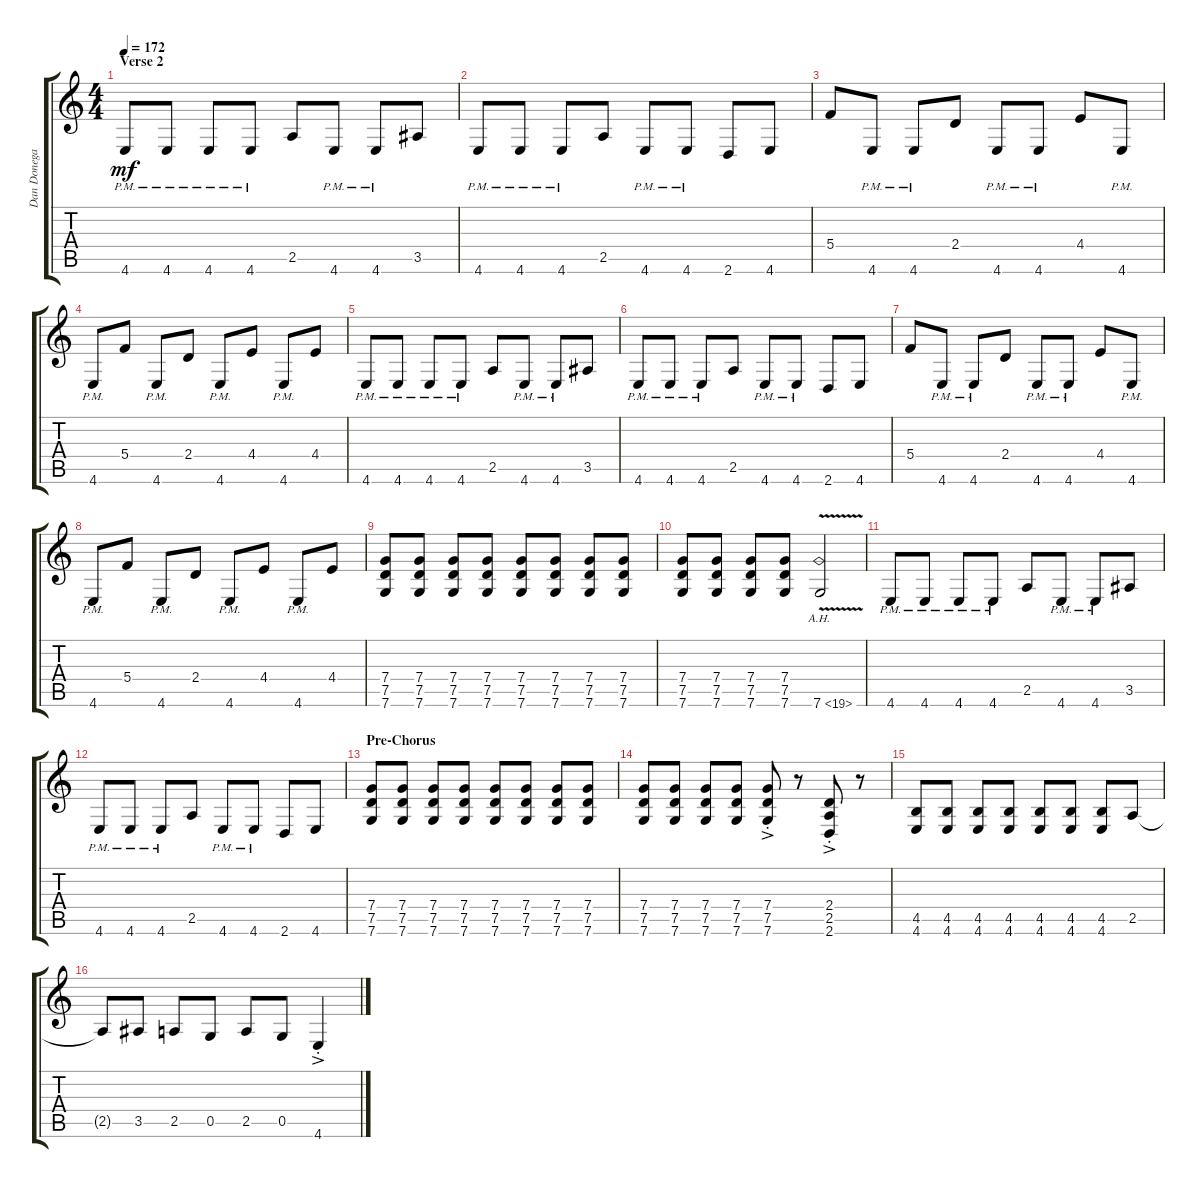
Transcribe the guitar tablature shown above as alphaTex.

\track ("Dan Donegan" "Dan Donega") {instrument distortionguitar}
\staff {score tabs}
\tuning (D4 A3 F3 C3 G2 C2) {hide}
\ts (4 4)
\section ("" "Verse 2")
\tempo 172
\clef g2
\ks c
4.6{pm}.8{dy mf} 4.6{pm}.8 4.6{pm}.8 4.6{pm}.8 2.5.8 4.6{pm}.8 4.6{pm}.8 3.5.8 |
4.6{pm}.8 4.6{pm}.8 4.6{pm}.8 2.5.8 4.6{pm}.8 4.6{pm}.8 2.6.8 4.6.8 |
5.4.8 4.6{pm}.8 4.6{pm}.8 2.4.8 4.6{pm}.8 4.6{pm}.8 4.4.8 4.6{pm}.8 |
4.6{pm}.8 5.4.8 4.6{pm}.8 2.4.8 4.6{pm}.8 4.4.8 4.6{pm}.8 4.4.8 |
4.6{pm}.8 4.6{pm}.8 4.6{pm}.8 4.6{pm}.8 2.5.8 4.6{pm}.8 4.6{pm}.8 3.5.8 |
4.6{pm}.8 4.6{pm}.8 4.6{pm}.8 2.5.8 4.6{pm}.8 4.6{pm}.8 2.6.8 4.6.8 |
5.4.8 4.6{pm}.8 4.6{pm}.8 2.4.8 4.6{pm}.8 4.6{pm}.8 4.4.8 4.6{pm}.8 |
4.6{pm}.8 5.4.8 4.6{pm}.8 2.4.8 4.6{pm}.8 4.4.8 4.6{pm}.8 4.4.8 |
(7.4 7.5 7.6).8 (7.4 7.5 7.6).8 (7.4 7.5 7.6).8 (7.4 7.5 7.6).8 (7.4 7.5 7.6).8 (7.4 7.5 7.6).8 (7.4 7.5 7.6).8 (7.4 7.5 7.6).8 |
(7.4 7.5 7.6).8 (7.4 7.5 7.6).8 (7.4 7.5 7.6).8 (7.4 7.5 7.6).8 7.6{ah 12 v}.2 |
4.6{pm}.8 4.6{pm}.8 4.6{pm}.8 4.6{pm}.8 2.5.8 4.6{pm}.8 4.6{pm}.8 3.5.8 |
4.6{pm}.8 4.6{pm}.8 4.6{pm}.8 2.5.8 4.6{pm}.8 4.6{pm}.8 2.6.8 4.6.8 |
\section ("" "Pre-Chorus")
(7.4 7.5 7.6).8 (7.4 7.5 7.6).8 (7.4 7.5 7.6).8 (7.4 7.5 7.6).8 (7.4 7.5 7.6).8 (7.4 7.5 7.6).8 (7.4 7.5 7.6).8 (7.4 7.5 7.6).8 |
(7.4 7.5 7.6).8 (7.4 7.5 7.6).8 (7.4 7.5 7.6).8 (7.4 7.5 7.6).8 (7.4 7.5 7.6{ac st}).8 r.8 (2.4 2.5 2.6{ac st}).8 r.8 |
(4.5 4.6).8 (4.5 4.6).8 (4.5 4.6).8 (4.5 4.6).8 (4.5 4.6).8 (4.5 4.6).8 (4.5 4.6).8 2.5.8 |
2.5{t}.8 3.5.8 2.5.8 0.5.8 2.5.8 0.5.8 4.6{ac st}.4
